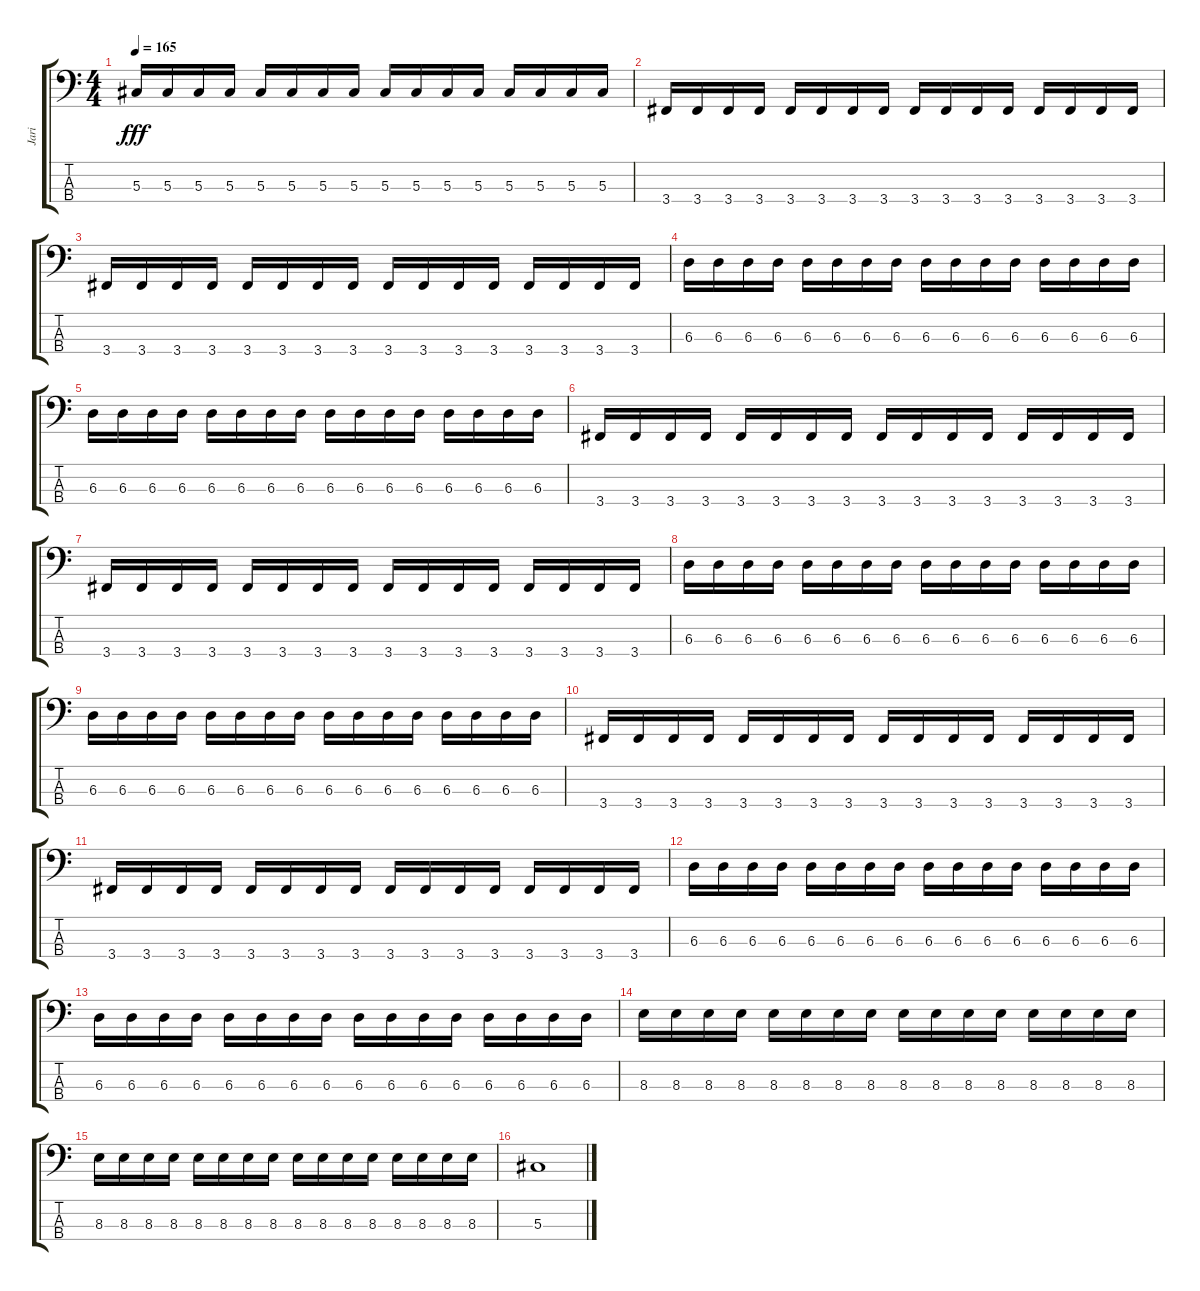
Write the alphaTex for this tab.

\track ("Jari" "Jari") {instrument electricbassfinger}
\staff {score tabs}
\tuning (Gb2 Db2 Ab1 Eb1) {hide}
\ts (4 4)
\tempo 165
\clef f4
\ks c
5.3.16{dy fff} 5.3.16 5.3.16 5.3.16 5.3.16 5.3.16 5.3.16 5.3.16 5.3.16 5.3.16 5.3.16 5.3.16 5.3.16 5.3.16 5.3.16 5.3.16 |
3.4.16 3.4.16 3.4.16 3.4.16 3.4.16 3.4.16 3.4.16 3.4.16 3.4.16 3.4.16 3.4.16 3.4.16 3.4.16 3.4.16 3.4.16 3.4.16 |
3.4.16 3.4.16 3.4.16 3.4.16 3.4.16 3.4.16 3.4.16 3.4.16 3.4.16 3.4.16 3.4.16 3.4.16 3.4.16 3.4.16 3.4.16 3.4.16 |
6.3.16 6.3.16 6.3.16 6.3.16 6.3.16 6.3.16 6.3.16 6.3.16 6.3.16 6.3.16 6.3.16 6.3.16 6.3.16 6.3.16 6.3.16 6.3.16 |
6.3.16 6.3.16 6.3.16 6.3.16 6.3.16 6.3.16 6.3.16 6.3.16 6.3.16 6.3.16 6.3.16 6.3.16 6.3.16 6.3.16 6.3.16 6.3.16 |
3.4.16 3.4.16 3.4.16 3.4.16 3.4.16 3.4.16 3.4.16 3.4.16 3.4.16 3.4.16 3.4.16 3.4.16 3.4.16 3.4.16 3.4.16 3.4.16 |
3.4.16 3.4.16 3.4.16 3.4.16 3.4.16 3.4.16 3.4.16 3.4.16 3.4.16 3.4.16 3.4.16 3.4.16 3.4.16 3.4.16 3.4.16 3.4.16 |
6.3.16 6.3.16 6.3.16 6.3.16 6.3.16 6.3.16 6.3.16 6.3.16 6.3.16 6.3.16 6.3.16 6.3.16 6.3.16 6.3.16 6.3.16 6.3.16 |
6.3.16 6.3.16 6.3.16 6.3.16 6.3.16 6.3.16 6.3.16 6.3.16 6.3.16 6.3.16 6.3.16 6.3.16 6.3.16 6.3.16 6.3.16 6.3.16 |
3.4.16 3.4.16 3.4.16 3.4.16 3.4.16 3.4.16 3.4.16 3.4.16 3.4.16 3.4.16 3.4.16 3.4.16 3.4.16 3.4.16 3.4.16 3.4.16 |
3.4.16 3.4.16 3.4.16 3.4.16 3.4.16 3.4.16 3.4.16 3.4.16 3.4.16 3.4.16 3.4.16 3.4.16 3.4.16 3.4.16 3.4.16 3.4.16 |
6.3.16 6.3.16 6.3.16 6.3.16 6.3.16 6.3.16 6.3.16 6.3.16 6.3.16 6.3.16 6.3.16 6.3.16 6.3.16 6.3.16 6.3.16 6.3.16 |
6.3.16 6.3.16 6.3.16 6.3.16 6.3.16 6.3.16 6.3.16 6.3.16 6.3.16 6.3.16 6.3.16 6.3.16 6.3.16 6.3.16 6.3.16 6.3.16 |
8.3.16 8.3.16 8.3.16 8.3.16 8.3.16 8.3.16 8.3.16 8.3.16 8.3.16 8.3.16 8.3.16 8.3.16 8.3.16 8.3.16 8.3.16 8.3.16 |
8.3.16 8.3.16 8.3.16 8.3.16 8.3.16 8.3.16 8.3.16 8.3.16 8.3.16 8.3.16 8.3.16 8.3.16 8.3.16 8.3.16 8.3.16 8.3.16 |
5.3.1
